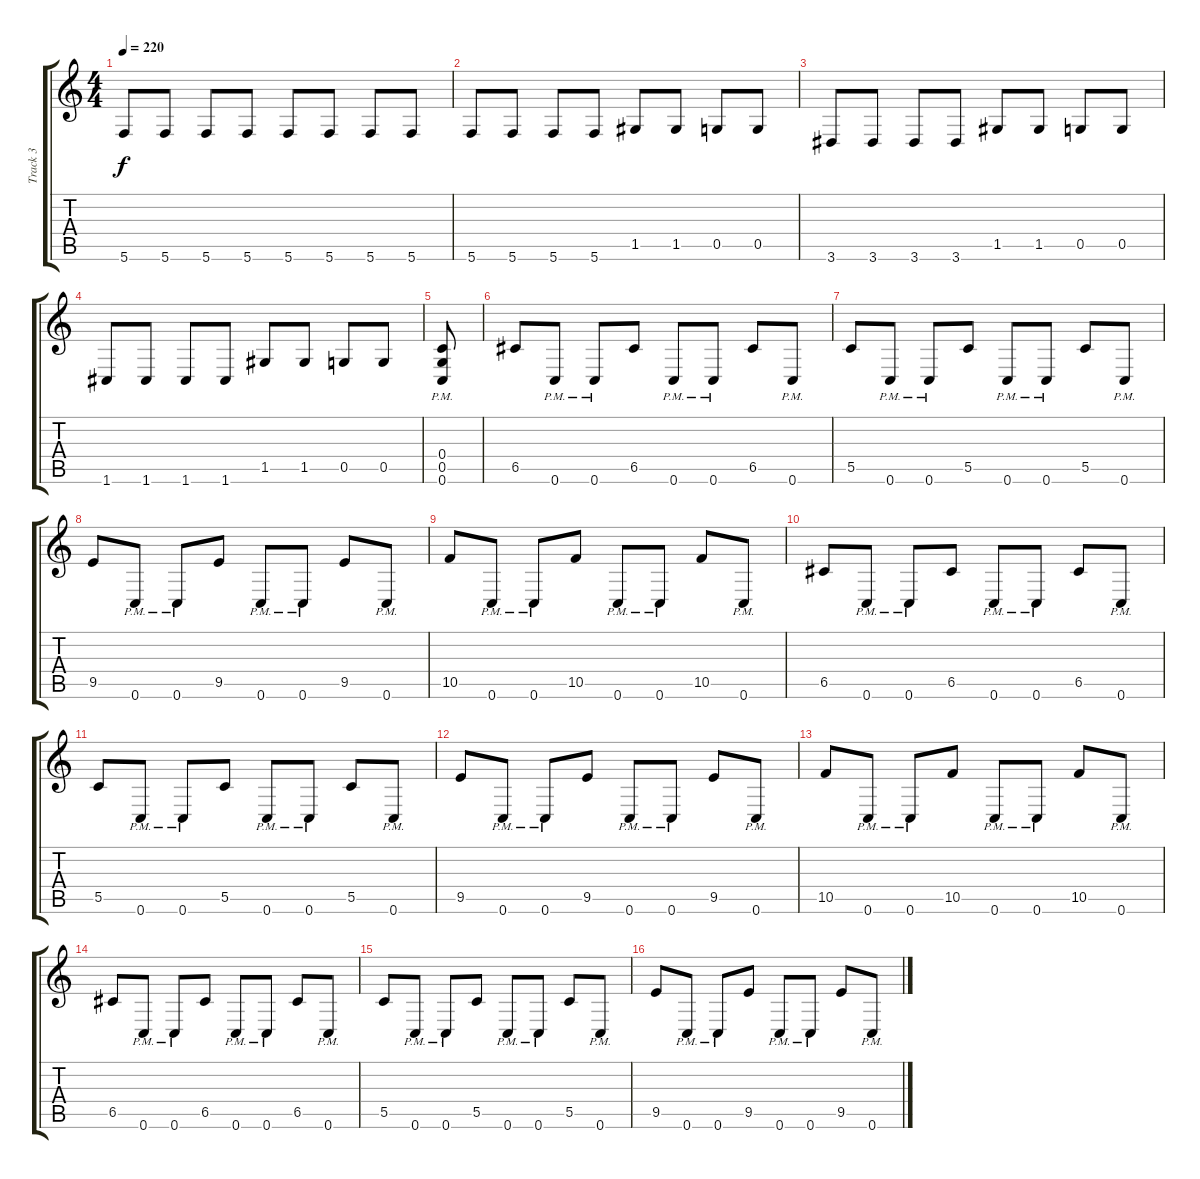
\track ("Track 3" "Track 3") {instrument distortionguitar}
\staff {score tabs}
\tuning (D4 A3 F3 C3 G2 C2) {hide}
\ts (4 4)
\tempo 220
\clef g2
\ks c
5.6.8{dy f} 5.6.8 5.6.8 5.6.8 5.6.8 5.6.8 5.6.8 5.6.8 |
5.6.8 5.6.8 5.6.8 5.6.8 1.5.8 1.5.8 0.5.8 0.5.8 |
3.6.8 3.6.8 3.6.8 3.6.8 1.5.8 1.5.8 0.5.8 0.5.8 |
1.6.8 1.6.8 1.6.8 1.6.8 1.5.8 1.5.8 0.5.8 0.5.8 |
(0.4{pm} 0.5{pm} 0.6{pm}).8 |
6.5.8 0.6{pm}.8 0.6{pm}.8 6.5.8 0.6{pm}.8 0.6{pm}.8 6.5.8 0.6{pm}.8 |
5.5.8 0.6{pm}.8 0.6{pm}.8 5.5.8 0.6{pm}.8 0.6{pm}.8 5.5.8 0.6{pm}.8 |
9.5.8 0.6{pm}.8 0.6{pm}.8 9.5.8 0.6{pm}.8 0.6{pm}.8 9.5.8 0.6{pm}.8 |
10.5.8 0.6{pm}.8 0.6{pm}.8 10.5.8 0.6{pm}.8 0.6{pm}.8 10.5.8 0.6{pm}.8 |
6.5.8 0.6{pm}.8 0.6{pm}.8 6.5.8 0.6{pm}.8 0.6{pm}.8 6.5.8 0.6{pm}.8 |
5.5.8 0.6{pm}.8 0.6{pm}.8 5.5.8 0.6{pm}.8 0.6{pm}.8 5.5.8 0.6{pm}.8 |
9.5.8 0.6{pm}.8 0.6{pm}.8 9.5.8 0.6{pm}.8 0.6{pm}.8 9.5.8 0.6{pm}.8 |
10.5.8 0.6{pm}.8 0.6{pm}.8 10.5.8 0.6{pm}.8 0.6{pm}.8 10.5.8 0.6{pm}.8 |
6.5.8 0.6{pm}.8 0.6{pm}.8 6.5.8 0.6{pm}.8 0.6{pm}.8 6.5.8 0.6{pm}.8 |
5.5.8 0.6{pm}.8 0.6{pm}.8 5.5.8 0.6{pm}.8 0.6{pm}.8 5.5.8 0.6{pm}.8 |
9.5.8 0.6{pm}.8 0.6{pm}.8 9.5.8 0.6{pm}.8 0.6{pm}.8 9.5.8 0.6{pm}.8
